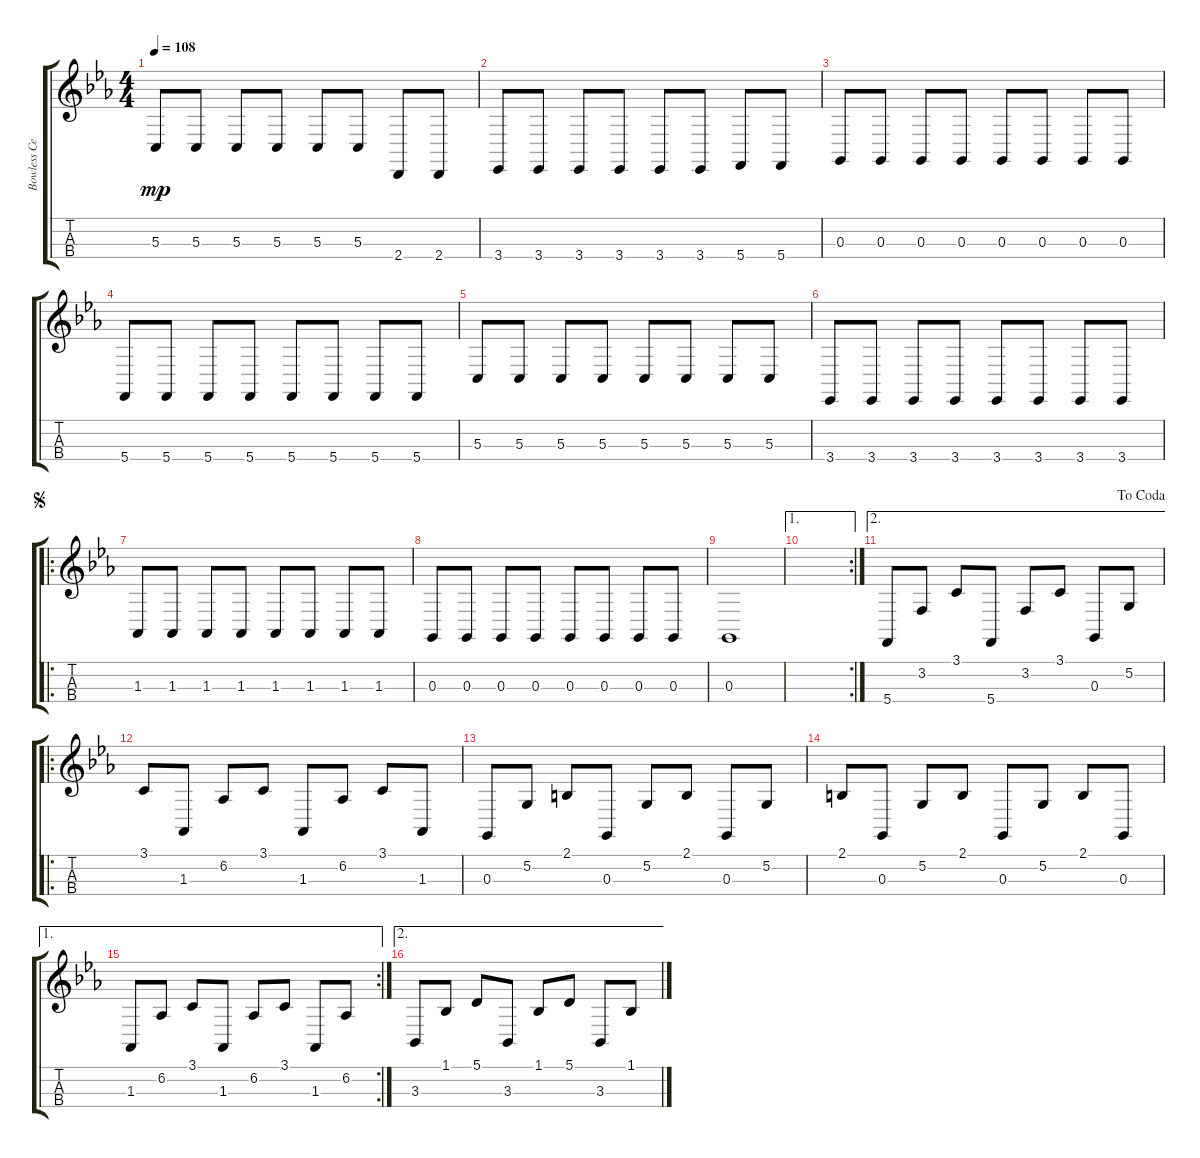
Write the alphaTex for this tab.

\track ("Bowless Cello" "Bowless Ce") {instrument pizzicatostrings}
\staff {score tabs}
\tuning (A3 D3 G2 C2) {hide}
\ts (4 4)
\tempo 108
\clef g2
\ks eb
5.3.8{dy mp} 5.3.8 5.3.8 5.3.8 5.3.8 5.3.8 2.4.8 2.4.8 |
3.4.8 3.4.8 3.4.8 3.4.8 3.4.8 3.4.8 5.4.8 5.4.8 |
0.3.8 0.3.8 0.3.8 0.3.8 0.3.8 0.3.8 0.3.8 0.3.8 |
5.4.8 5.4.8 5.4.8 5.4.8 5.4.8 5.4.8 5.4.8 5.4.8 |
5.3.8 5.3.8 5.3.8 5.3.8 5.3.8 5.3.8 5.3.8 5.3.8 |
3.4.8 3.4.8 3.4.8 3.4.8 3.4.8 3.4.8 3.4.8 3.4.8 |
\ro
\jump segno
1.3.8 1.3.8 1.3.8 1.3.8 1.3.8 1.3.8 1.3.8 1.3.8 |
0.3.8 0.3.8 0.3.8 0.3.8 0.3.8 0.3.8 0.3.8 0.3.8 |
0.3.1 |
\ae 1
\rc 2
|
\ae 2
\jump dacoda
5.4.8 3.2.8 3.1.8 5.4.8 3.2.8 3.1.8 0.3.8 5.2.8 |
\ro
3.1.8 1.3.8 6.2.8 3.1.8 1.3.8 6.2.8 3.1.8 1.3.8 |
0.3.8 5.2.8 2.1.8 0.3.8 5.2.8 2.1.8 0.3.8 5.2.8 |
2.1.8 0.3.8 5.2.8 2.1.8 0.3.8 5.2.8 2.1.8 0.3.8 |
\ae 1
\rc 2
1.3.8 6.2.8 3.1.8 1.3.8 6.2.8 3.1.8 1.3.8 6.2.8 |
\ae 2
3.3.8 1.1.8 5.1.8 3.3.8 1.1.8 5.1.8 3.3.8 1.1.8
